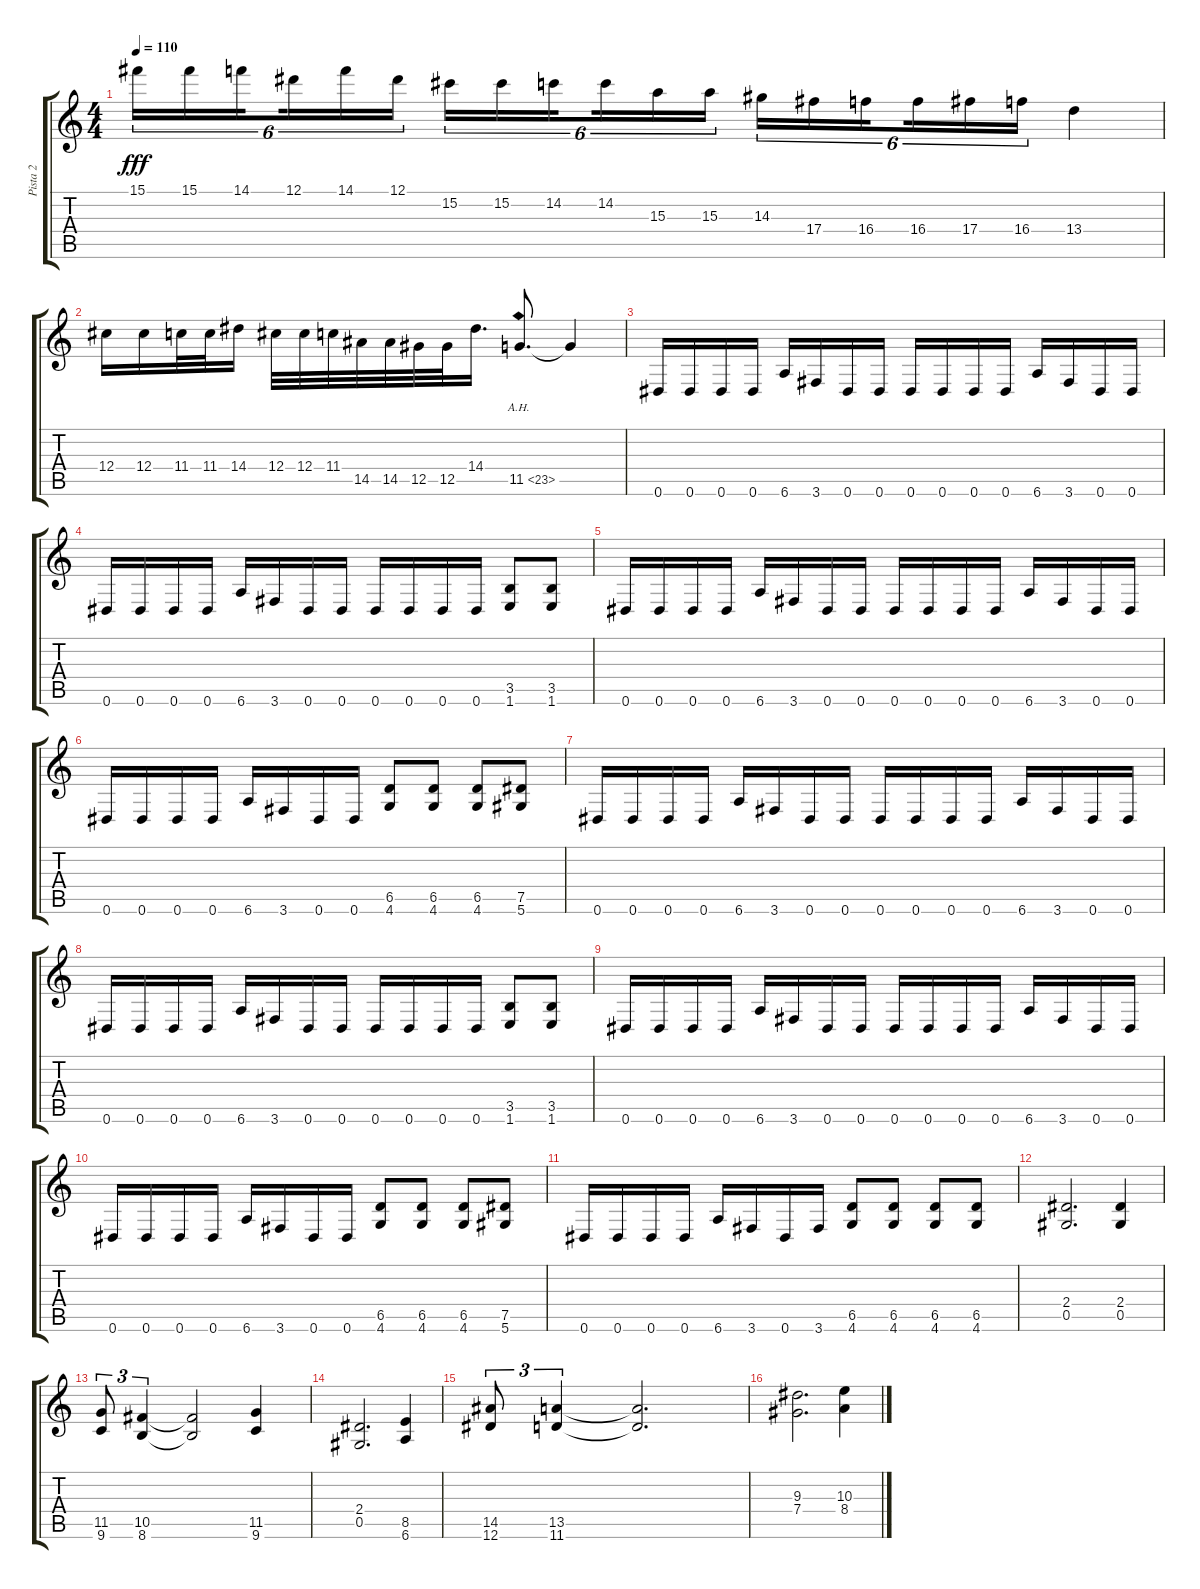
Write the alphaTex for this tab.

\track ("Pista 2" "Pista 2") {instrument overdrivenguitar}
\staff {score tabs}
\tuning (Eb4 Bb3 Gb3 Db3 Ab2 Eb2) {hide}
\ts (4 4)
\tempo 110
\clef g2
\ks c
15.1.16{tu (6 4) dy fff} 15.1.16{tu (6 4)} 14.1.16{tu (6 4) beam splitsecondary} 12.1.16{tu (6 4)} 14.1.16{tu (6 4)} 12.1.16{tu (6 4)} 15.2.16{tu (6 4)} 15.2.16{tu (6 4)} 14.2.16{tu (6 4) beam splitsecondary} 14.2.16{tu (6 4)} 15.3.16{tu (6 4)} 15.3.16{tu (6 4)} 14.3.16{tu (6 4)} 17.4.16{tu (6 4)} 16.4.16{tu (6 4) beam splitsecondary} 16.4.16{tu (6 4)} 17.4.16{tu (6 4)} 16.4.16{tu (6 4)} 13.4.4 |
12.4.16 12.4.16 11.4.32 11.4.32 14.4.16 12.4.32 12.4.32 11.4.32 14.5.32 14.5.32 12.5.32 12.5.32 14.4.16{d} 11.5{ah 12}.8{d} 11.5{t}.4 |
0.6.16 0.6.16 0.6.16 0.6.16 6.6.16 3.6.16 0.6.16 0.6.16 0.6.16 0.6.16 0.6.16 0.6.16 6.6.16 3.6.16 0.6.16 0.6.16 |
0.6.16 0.6.16 0.6.16 0.6.16 6.6.16 3.6.16 0.6.16 0.6.16 0.6.16 0.6.16 0.6.16 0.6.16 (3.5 1.6).8 (3.5 1.6).8 |
0.6.16 0.6.16 0.6.16 0.6.16 6.6.16 3.6.16 0.6.16 0.6.16 0.6.16 0.6.16 0.6.16 0.6.16 6.6.16 3.6.16 0.6.16 0.6.16 |
0.6.16 0.6.16 0.6.16 0.6.16 6.6.16 3.6.16 0.6.16 0.6.16 (6.5 4.6).8 (6.5 4.6).8 (6.5 4.6).8 (7.5 5.6).8 |
0.6.16 0.6.16 0.6.16 0.6.16 6.6.16 3.6.16 0.6.16 0.6.16 0.6.16 0.6.16 0.6.16 0.6.16 6.6.16 3.6.16 0.6.16 0.6.16 |
0.6.16 0.6.16 0.6.16 0.6.16 6.6.16 3.6.16 0.6.16 0.6.16 0.6.16 0.6.16 0.6.16 0.6.16 (3.5 1.6).8 (3.5 1.6).8 |
0.6.16 0.6.16 0.6.16 0.6.16 6.6.16 3.6.16 0.6.16 0.6.16 0.6.16 0.6.16 0.6.16 0.6.16 6.6.16 3.6.16 0.6.16 0.6.16 |
0.6.16 0.6.16 0.6.16 0.6.16 6.6.16 3.6.16 0.6.16 0.6.16 (6.5 4.6).8 (6.5 4.6).8 (6.5 4.6).8 (7.5 5.6).8 |
0.6.16 0.6.16 0.6.16 0.6.16 6.6.16 3.6.16 0.6.16 3.6.16 (6.5 4.6).8 (6.5 4.6).8 (6.5 4.6).8 (6.5 4.6).8 |
(2.4 0.5).2{d} (2.4 0.5).4 |
(11.5 9.6).8{tu (3 2)} (10.5 8.6).4{tu (3 2)} (10.5{t} 8.6{t}).2 (11.5 9.6).4 |
(2.4 0.5).2{d} (8.5 6.6).4 |
(14.5 12.6).8{tu (3 2)} (13.5 11.6).4{tu (3 2)} (13.5{t} 11.6{t}).2{d} |
(9.3 7.4).2{d} (10.3 8.4).4
